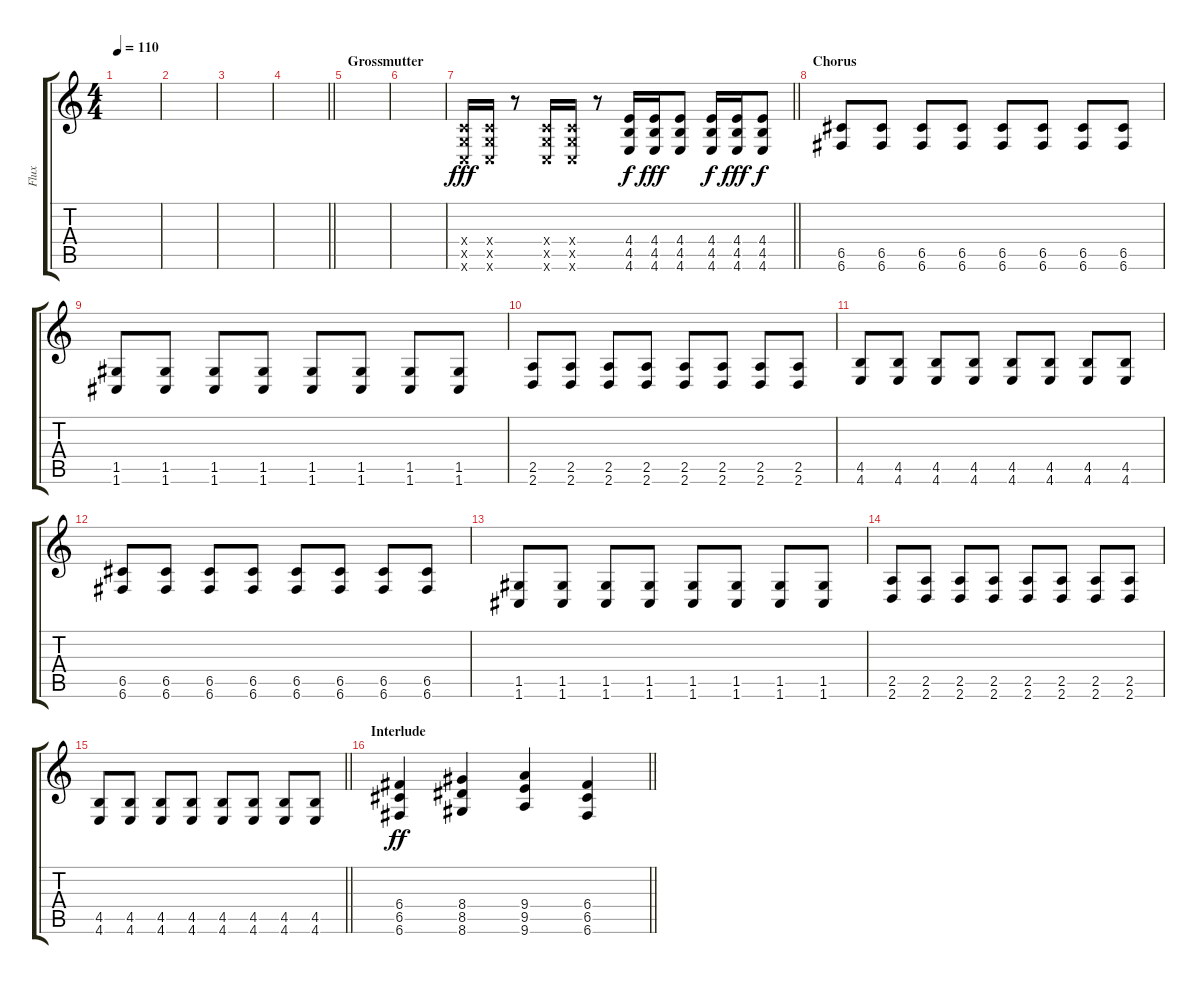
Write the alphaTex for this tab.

\track ("Flux" "Flux") {instrument distortionguitar}
\staff {score tabs}
\tuning (D4 A3 F3 C3 G2 C2) {hide}
\ts (4 4)
\tempo 110
\clef g2
\ks c
|
|
|
\barLineRight lightlight
|
\section ("" "Grossmutter")
|
|
\barLineRight lightlight
(0.4{x} 0.5{x} 0.6{x}).16{dy fff} (0.4{x} 0.5{x} 0.6{x}).16 r.8 (0.4{x} 0.5{x} 0.6{x}).16 (0.4{x} 0.5{x} 0.6{x}).16 r.8 (4.4 4.5 4.6).16{dy f} (4.4 4.5 4.6).16{dy fff} (4.4 4.5 4.6).8 (4.4 4.5 4.6).16{dy f} (4.4 4.5 4.6).16{dy fff} (4.4 4.5 4.6).8{dy f} |
\section ("" "Chorus")
(6.5 6.6).8 (6.5 6.6).8 (6.5 6.6).8 (6.5 6.6).8 (6.5 6.6).8 (6.5 6.6).8 (6.5 6.6).8 (6.5 6.6).8 |
(1.5 1.6).8 (1.5 1.6).8 (1.5 1.6).8 (1.5 1.6).8 (1.5 1.6).8 (1.5 1.6).8 (1.5 1.6).8 (1.5 1.6).8 |
(2.5 2.6).8 (2.5 2.6).8 (2.5 2.6).8 (2.5 2.6).8 (2.5 2.6).8 (2.5 2.6).8 (2.5 2.6).8 (2.5 2.6).8 |
(4.5 4.6).8 (4.5 4.6).8 (4.5 4.6).8 (4.5 4.6).8 (4.5 4.6).8 (4.5 4.6).8 (4.5 4.6).8 (4.5 4.6).8 |
(6.5 6.6).8 (6.5 6.6).8 (6.5 6.6).8 (6.5 6.6).8 (6.5 6.6).8 (6.5 6.6).8 (6.5 6.6).8 (6.5 6.6).8 |
(1.5 1.6).8 (1.5 1.6).8 (1.5 1.6).8 (1.5 1.6).8 (1.5 1.6).8 (1.5 1.6).8 (1.5 1.6).8 (1.5 1.6).8 |
(2.5 2.6).8 (2.5 2.6).8 (2.5 2.6).8 (2.5 2.6).8 (2.5 2.6).8 (2.5 2.6).8 (2.5 2.6).8 (2.5 2.6).8 |
\barLineRight lightlight
(4.5 4.6).8 (4.5 4.6).8 (4.5 4.6).8 (4.5 4.6).8 (4.5 4.6).8 (4.5 4.6).8 (4.5 4.6).8 (4.5 4.6).8 |
\section ("" "Interlude")
\barLineRight lightlight
(6.4 6.5 6.6).4{dy ff} (8.4 8.5 8.6).4 (9.4 9.5 9.6).4 (6.4 6.5 6.6).4
